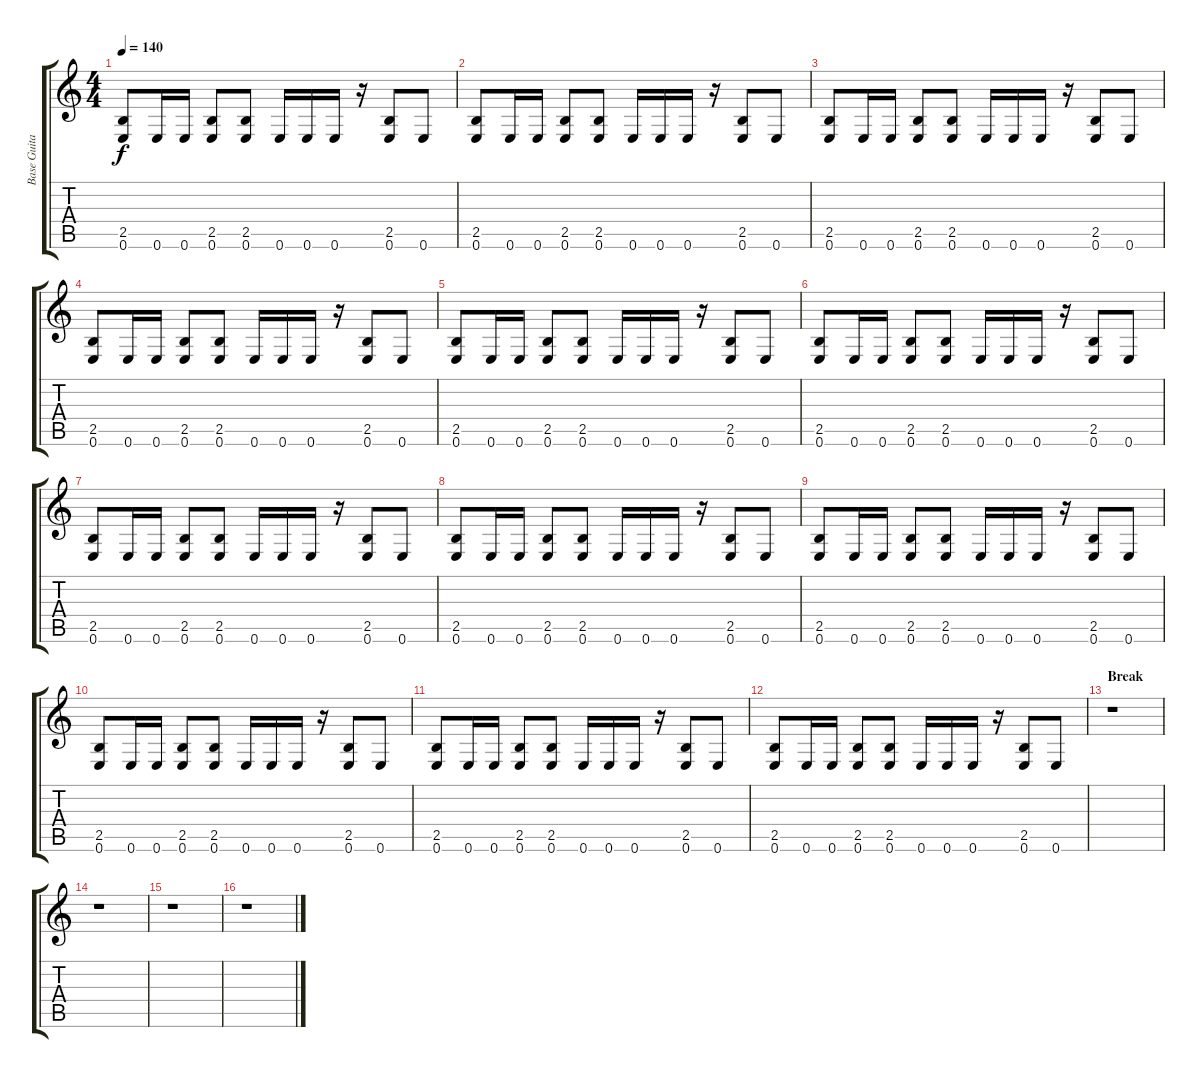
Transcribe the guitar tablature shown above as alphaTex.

\track ("Base Guitar" "Base Guita") {instrument overdrivenguitar}
\staff {score tabs}
\tuning (E4 B3 G3 D3 A2 E2) {hide}
\ts (4 4)
\tempo 140
\clef g2
\ks c
(2.5 0.6).8{dy f} 0.6.16 0.6.16 (2.5 0.6).8 (2.5 0.6).8 0.6.16 0.6.16 0.6.16 r.16 (2.5 0.6).8 0.6.8 |
(2.5 0.6).8 0.6.16 0.6.16 (2.5 0.6).8 (2.5 0.6).8 0.6.16 0.6.16 0.6.16 r.16 (2.5 0.6).8 0.6.8 |
(2.5 0.6).8 0.6.16 0.6.16 (2.5 0.6).8 (2.5 0.6).8 0.6.16 0.6.16 0.6.16 r.16 (2.5 0.6).8 0.6.8 |
(2.5 0.6).8 0.6.16 0.6.16 (2.5 0.6).8 (2.5 0.6).8 0.6.16 0.6.16 0.6.16 r.16 (2.5 0.6).8 0.6.8 |
(2.5 0.6).8 0.6.16 0.6.16 (2.5 0.6).8 (2.5 0.6).8 0.6.16 0.6.16 0.6.16 r.16 (2.5 0.6).8 0.6.8 |
(2.5 0.6).8 0.6.16 0.6.16 (2.5 0.6).8 (2.5 0.6).8 0.6.16 0.6.16 0.6.16 r.16 (2.5 0.6).8 0.6.8 |
(2.5 0.6).8 0.6.16 0.6.16 (2.5 0.6).8 (2.5 0.6).8 0.6.16 0.6.16 0.6.16 r.16 (2.5 0.6).8 0.6.8 |
(2.5 0.6).8 0.6.16 0.6.16 (2.5 0.6).8 (2.5 0.6).8 0.6.16 0.6.16 0.6.16 r.16 (2.5 0.6).8 0.6.8 |
(2.5 0.6).8 0.6.16 0.6.16 (2.5 0.6).8 (2.5 0.6).8 0.6.16 0.6.16 0.6.16 r.16 (2.5 0.6).8 0.6.8 |
(2.5 0.6).8 0.6.16 0.6.16 (2.5 0.6).8 (2.5 0.6).8 0.6.16 0.6.16 0.6.16 r.16 (2.5 0.6).8 0.6.8 |
(2.5 0.6).8 0.6.16 0.6.16 (2.5 0.6).8 (2.5 0.6).8 0.6.16 0.6.16 0.6.16 r.16 (2.5 0.6).8 0.6.8 |
(2.5 0.6).8 0.6.16 0.6.16 (2.5 0.6).8 (2.5 0.6).8 0.6.16 0.6.16 0.6.16 r.16 (2.5 0.6).8 0.6.8 |
\section ("" "Break")
r.1 |
r.1 |
r.1 |
r.1
